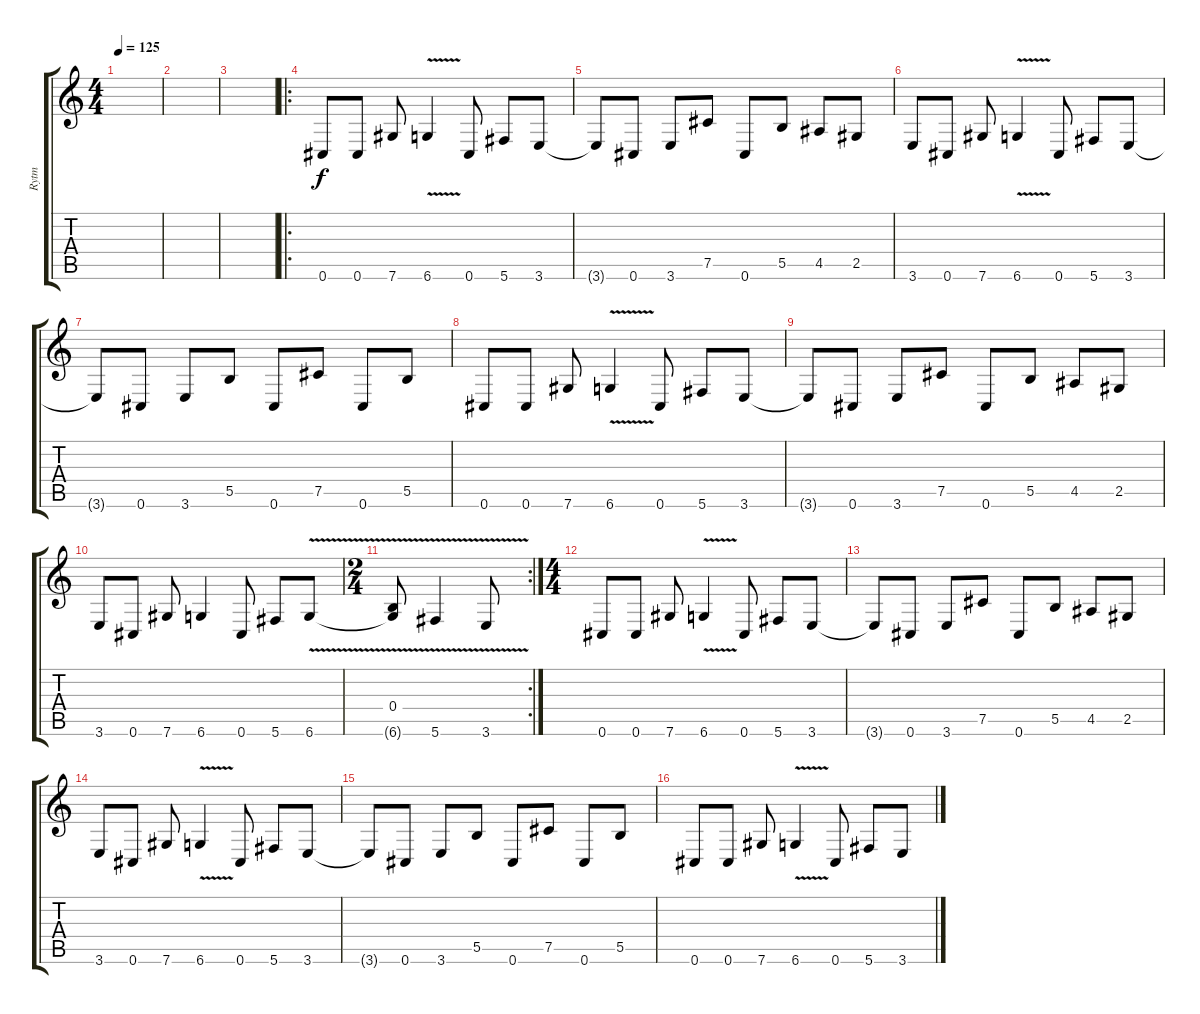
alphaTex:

\track ("Rytm" "Rytm") {instrument overdrivenguitar}
\staff {score tabs}
\tuning (Db4 Ab3 E3 B2 Gb2 Db2) {hide}
\ts (4 4)
\tempo 125
\clef g2
\ks c
|
|
|
\ro
0.6.8 0.6.8 7.6.8 6.6{v}.4 0.6.8 5.6.8 3.6.8 |
3.6{t}.8 0.6.8 3.6.8 7.5.8 0.6.8 5.5.8 4.5.8 2.5.8 |
3.6.8 0.6.8 7.6.8 6.6{v}.4 0.6.8 5.6.8 3.6.8 |
3.6{t}.8 0.6.8 3.6.8 5.5.8 0.6.8 7.5.8 0.6.8 5.5.8 |
0.6.8 0.6.8 7.6.8 6.6{v}.4 0.6.8 5.6.8 3.6.8 |
3.6{t}.8 0.6.8 3.6.8 7.5.8 0.6.8 5.5.8 4.5.8 2.5.8 |
3.6.8 0.6.8 7.6.8 6.6.4 0.6.8 5.6.8 6.6{v}.8 |
\rc 2
\ts (2 4)
(0.4 6.6{t}).8 5.6{v}.4 3.6{v}.8 |
\ts (4 4)
0.6.8 0.6.8 7.6.8 6.6{v}.4 0.6.8 5.6.8 3.6.8 |
3.6{t}.8 0.6.8 3.6.8 7.5.8 0.6.8 5.5.8 4.5.8 2.5.8 |
3.6.8 0.6.8 7.6.8 6.6{v}.4 0.6.8 5.6.8 3.6.8 |
3.6{t}.8 0.6.8 3.6.8 5.5.8 0.6.8 7.5.8 0.6.8 5.5.8 |
0.6.8 0.6.8 7.6.8 6.6{v}.4 0.6.8 5.6.8 3.6.8
